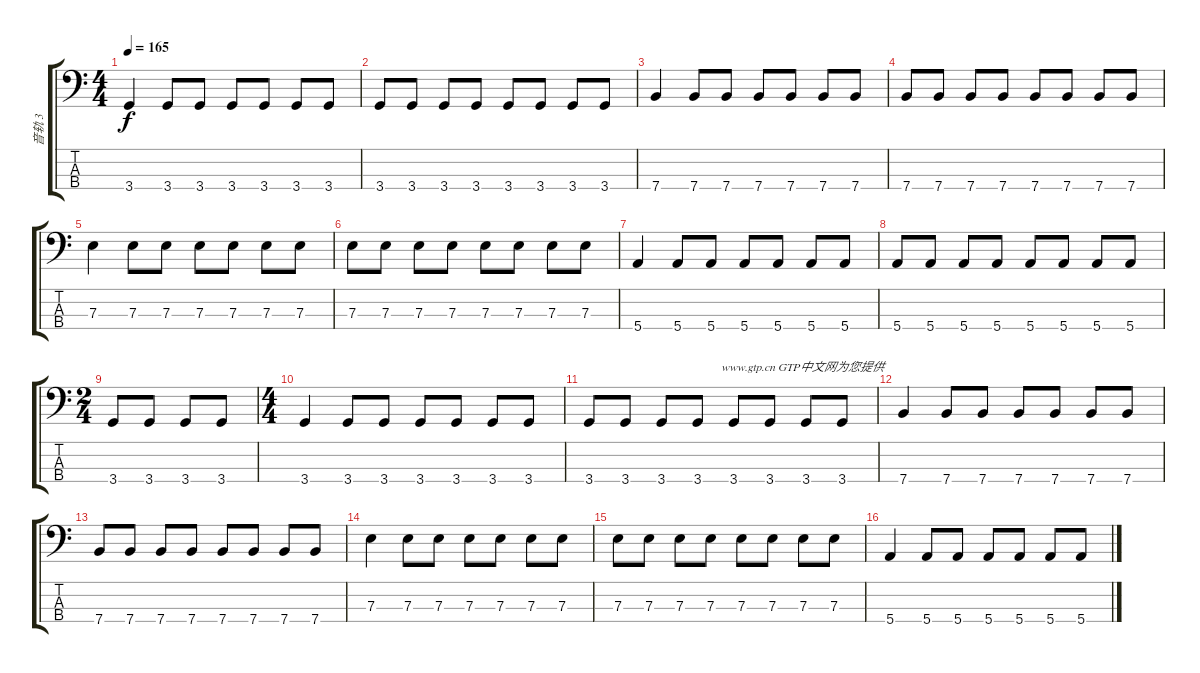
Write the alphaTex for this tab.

\track ("音轨 3" "音轨 3") {instrument electricbassfinger}
\staff {score tabs}
\tuning (G2 D2 A1 E1) {hide}
\ts (4 4)
\tempo 165
\clef f4
\ks c
3.4.4{dy f} 3.4.8 3.4.8 3.4.8 3.4.8 3.4.8 3.4.8 |
3.4.8 3.4.8 3.4.8 3.4.8 3.4.8 3.4.8 3.4.8 3.4.8 |
7.4.4 7.4.8 7.4.8 7.4.8 7.4.8 7.4.8 7.4.8 |
7.4.8 7.4.8 7.4.8 7.4.8 7.4.8 7.4.8 7.4.8 7.4.8 |
7.3.4 7.3.8 7.3.8 7.3.8 7.3.8 7.3.8 7.3.8 |
7.3.8 7.3.8 7.3.8 7.3.8 7.3.8 7.3.8 7.3.8 7.3.8 |
5.4.4 5.4.8 5.4.8 5.4.8 5.4.8 5.4.8 5.4.8 |
5.4.8 5.4.8 5.4.8 5.4.8 5.4.8 5.4.8 5.4.8 5.4.8 |
\ts (2 4)
3.4.8 3.4.8 3.4.8 3.4.8 |
\ts (4 4)
3.4.4 3.4.8 3.4.8 3.4.8 3.4.8 3.4.8 3.4.8 |
3.4.8 3.4.8 3.4.8{txt "                    www.gtp.cn GTP中文网为您提供"} 3.4.8 3.4.8 3.4.8 3.4.8 3.4.8 |
7.4.4 7.4.8 7.4.8 7.4.8 7.4.8 7.4.8 7.4.8 |
7.4.8 7.4.8 7.4.8 7.4.8 7.4.8 7.4.8 7.4.8 7.4.8 |
7.3.4 7.3.8 7.3.8 7.3.8 7.3.8 7.3.8 7.3.8 |
7.3.8 7.3.8 7.3.8 7.3.8 7.3.8 7.3.8 7.3.8 7.3.8 |
5.4.4 5.4.8 5.4.8 5.4.8 5.4.8 5.4.8 5.4.8
